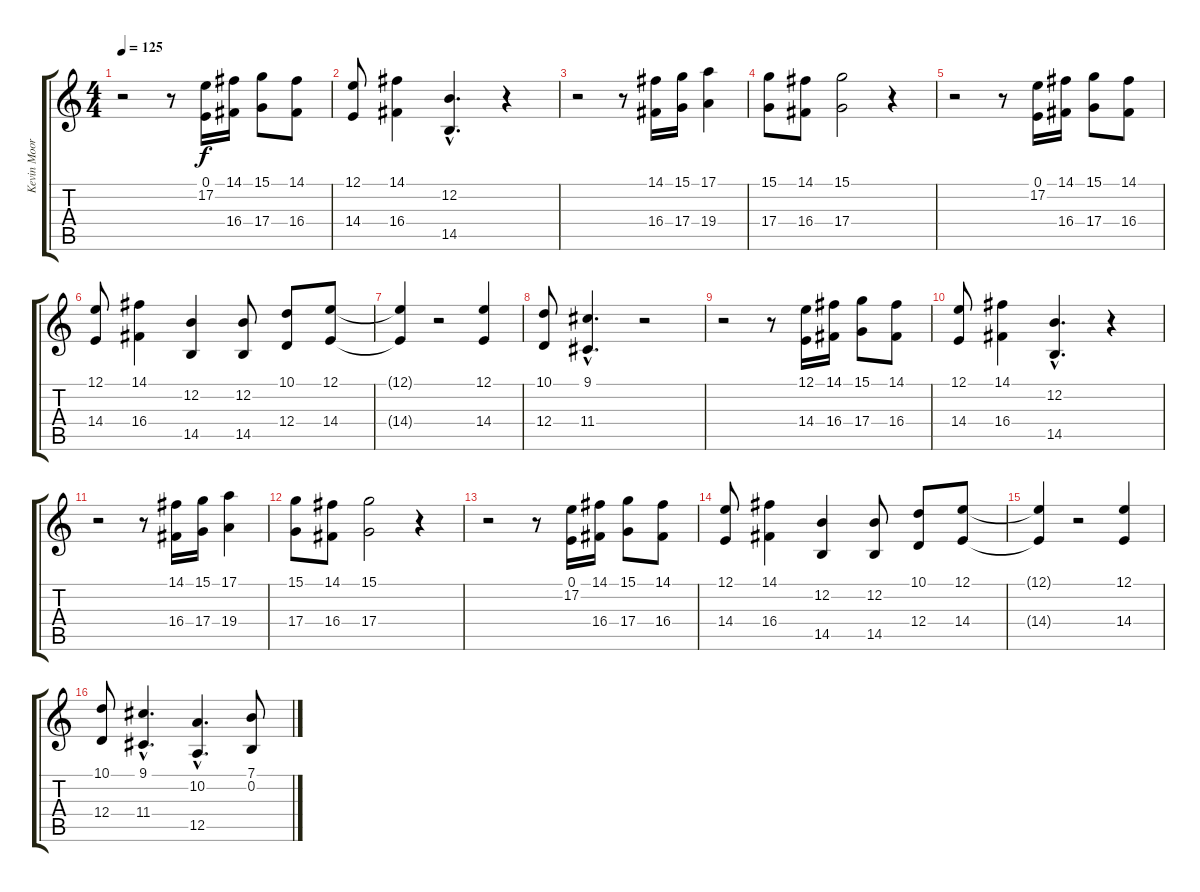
\track ("Kevin Moore" "Kevin Moor") {instrument electricgrandpiano}
\staff {score tabs}
\tuning (E4 B3 G3 D3 A2 E2) {hide}
\ts (4 4)
\tempo 125
\clef g2
\ks c
r.2{dy f} r.8 (0.1 17.2).16{volume 6} (14.1 16.4).16 (15.1 17.4).8 (14.1 16.4).8 |
(12.1 14.4).8 (14.1 16.4).4 (12.2{hac} 14.5{hac}).4{d} r.4 |
r.2 r.8 (14.1 16.4).16 (15.1 17.4).16 (17.1 19.4).4 |
(15.1 17.4).8 (14.1 16.4).8 (15.1 17.4).2 r.4 |
r.2 r.8 (0.1 17.2).16 (14.1 16.4).16 (15.1 17.4).8 (14.1 16.4).8 |
(12.1 14.4).8 (14.1 16.4).4 (12.2 14.5).4 (12.2 14.5).8 (10.1 12.4).8 (12.1 14.4).8 |
(12.1{t} 14.4{t}).4 r.2 (12.1 14.4).4 |
(10.1 12.4).8 (9.1{hac} 11.4{hac}).4{d} r.2 |
r.2 r.8 (12.1 14.4).16 (14.1 16.4).16 (15.1 17.4).8 (14.1 16.4).8 |
(12.1 14.4).8 (14.1 16.4).4 (12.2{hac} 14.5{hac}).4{d} r.4 |
r.2 r.8 (14.1 16.4).16 (15.1 17.4).16 (17.1 19.4).4 |
(15.1 17.4).8 (14.1 16.4).8 (15.1 17.4).2 r.4 |
r.2 r.8 (0.1 17.2).16 (14.1 16.4).16 (15.1 17.4).8 (14.1 16.4).8 |
(12.1 14.4).8 (14.1 16.4).4 (12.2 14.5).4 (12.2 14.5).8 (10.1 12.4).8 (12.1 14.4).8 |
(12.1{t} 14.4{t}).4 r.2 (12.1 14.4).4 |
(10.1 12.4).8 (9.1{hac} 11.4{hac}).4{d} (10.2{hac} 12.5{hac}).4{d} (7.1 0.2).8
